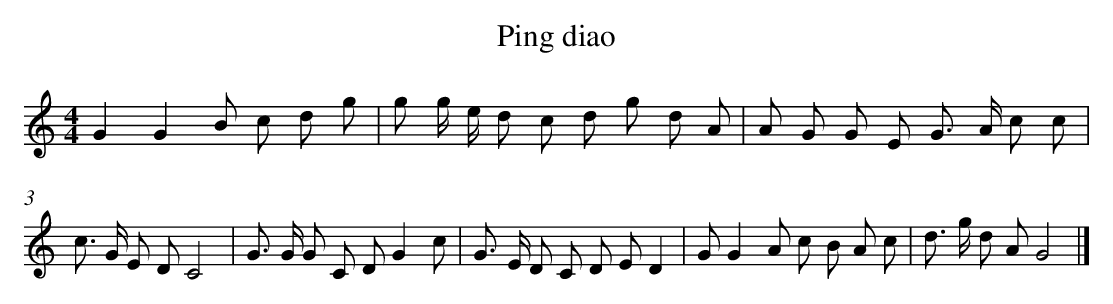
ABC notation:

X:1
T: Ping diao
L: 1/8
M: 4/4
K: C
G2G2B c d g [I:setbarnb 1]|
g g/ e/ d c d g d A |
A G G E G> A c c |
c> G E DC4 |
G> G G C DG2c |
G> E D C D ED2 |
GG2A c B A c |
d> g d AG4 |]
